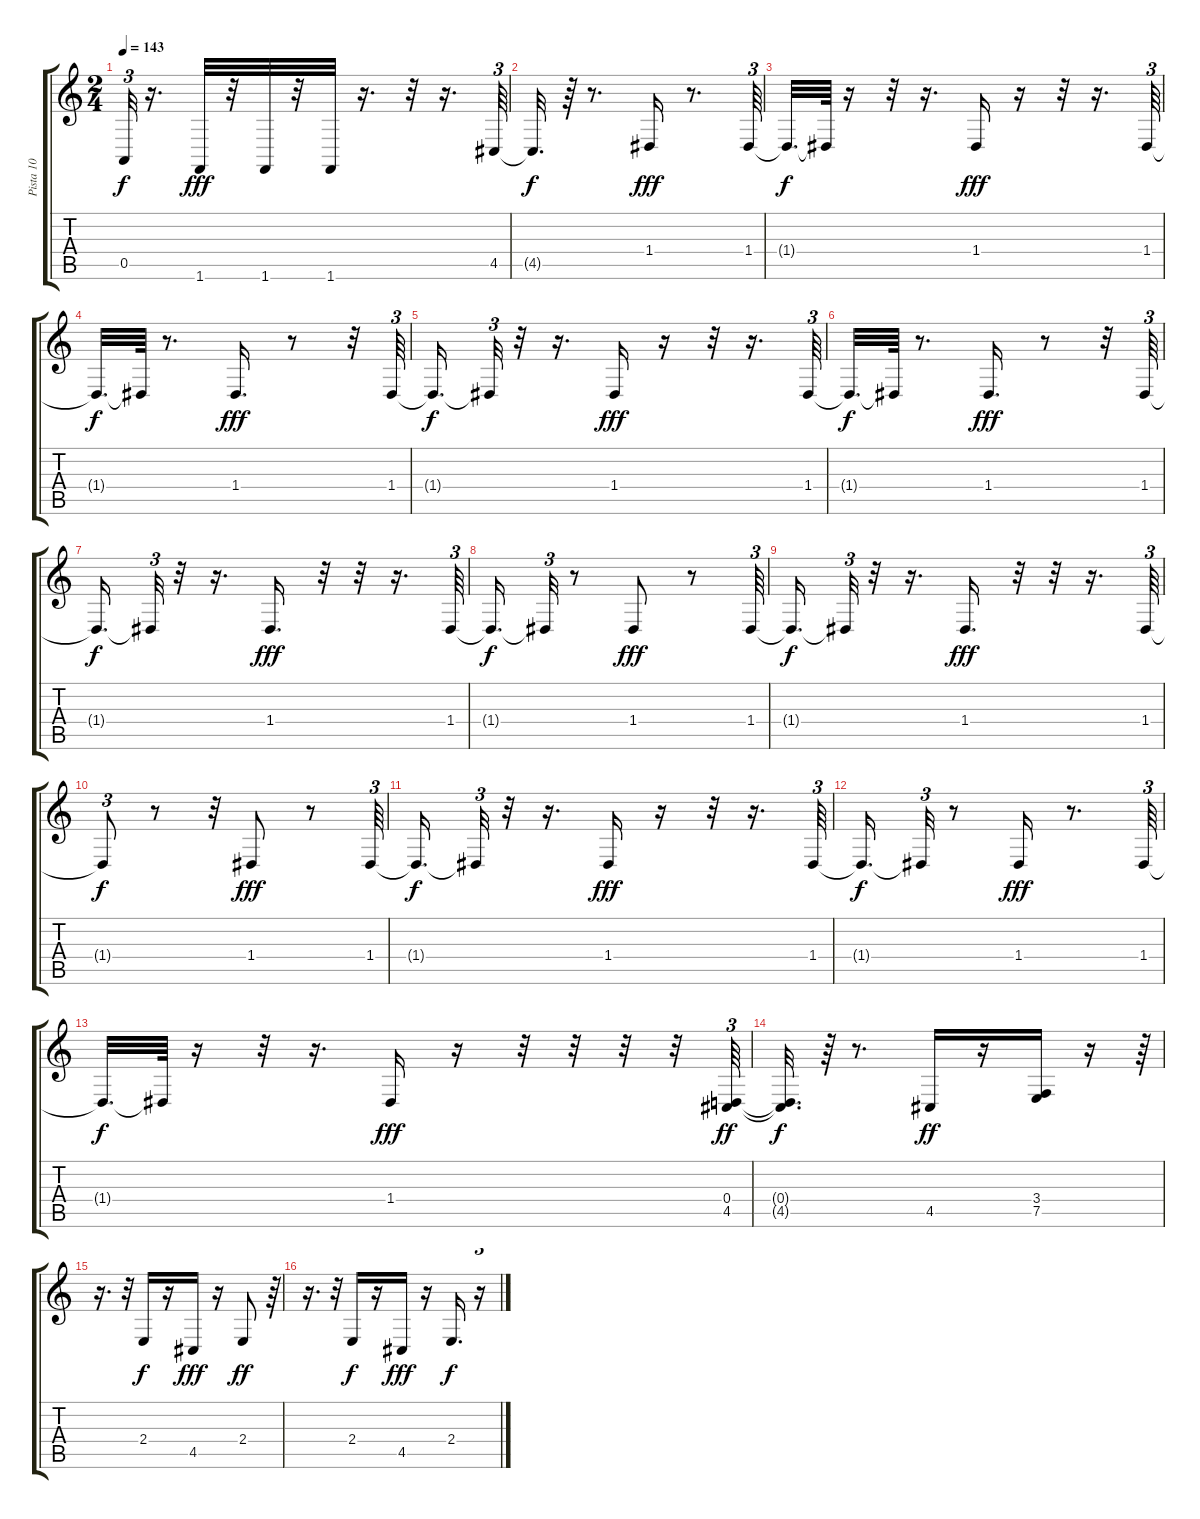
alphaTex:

\track ("Pista 10" "Pista 10") {instrument acousticgrandpiano}
\staff {score tabs}
\tuning (E4 B3 G3 D3 A2 E2) {hide}
\ts (2 4)
\tempo 143
\clef g2
\ks c
0.5{t}.32{tu (3 2) dy f} r.16{d} 1.6.32{dy fff} r.32 1.6.32 r.32 1.6.32 r.16{d} r.32 r.16{d} 4.5.64{tu (3 2)} |
4.5{t}.32{d dy f} r.64 r.8{d} 1.4.16{dy fff} r.8{d} 1.4.64{tu (3 2)} |
1.4{t}.32{d dy f} 1.4{t}.64 r.16 r.32 r.16{d} 1.4.16{dy fff} r.16 r.32 r.16{d} 1.4.64{tu (3 2)} |
1.4{t}.32{d dy f} 1.4{t}.64 r.8{d} 1.4.16{d dy fff} r.8 r.32 1.4.64{tu (3 2)} |
1.4{t}.16{d dy f} 1.4{t}.32{tu (3 2)} r.32 r.16{d} 1.4.16{dy fff} r.16 r.32 r.16{d} 1.4.64{tu (3 2)} |
1.4{t}.32{d dy f} 1.4{t}.64 r.8{d} 1.4.16{d dy fff} r.8 r.32 1.4.64{tu (3 2)} |
1.4{t}.16{d dy f} 1.4{t}.32{tu (3 2)} r.32 r.16{d} 1.4.16{d dy fff} r.32 r.32 r.16{d} 1.4.64{tu (3 2)} |
1.4{t}.16{d dy f} 1.4{t}.32{tu (3 2)} r.8 1.4.8{dy fff} r.8 1.4.64{tu (3 2)} |
1.4{t}.16{d dy f} 1.4{t}.32{tu (3 2)} r.32 r.16{d} 1.4.16{d dy fff} r.32 r.32 r.16{d} 1.4.64{tu (3 2)} |
1.4{t}.8{tu (3 2) dy f} r.8 r.32 1.4.8{dy fff} r.8 1.4.64{tu (3 2)} |
1.4{t}.16{d dy f} 1.4{t}.32{tu (3 2)} r.32 r.16{d} 1.4.16{dy fff} r.16 r.32 r.16{d} 1.4.64{tu (3 2)} |
1.4{t}.16{d dy f} 1.4{t}.32{tu (3 2)} r.8 1.4.16{dy fff} r.8{d} 1.4.64{tu (3 2)} |
1.4{t}.32{d dy f} 1.4{t}.64 r.16 r.32 r.16{d} 1.4.16{dy fff} r.16 r.32 r.32 r.32 r.32 (0.4 4.5).64{tu (3 2) dy ff} |
(0.4{t} 4.5{t}).32{d dy f} r.64 r.8{d} 4.5.16{dy ff} r.16 (3.4 7.5).16 r.16 r.64{tu (3 2)} |
r.16{d} r.32{tu (3 2)} 2.4.16{dy f} r.16 4.5.16{dy fff} r.16 2.4.8{dy ff} r.64{tu (3 2)} |
r.16{d} r.32{tu (3 2)} 2.4.16{dy f} r.16 4.5.16{dy fff} r.16 2.4.16{d dy f} r.16{tu (3 2)}
